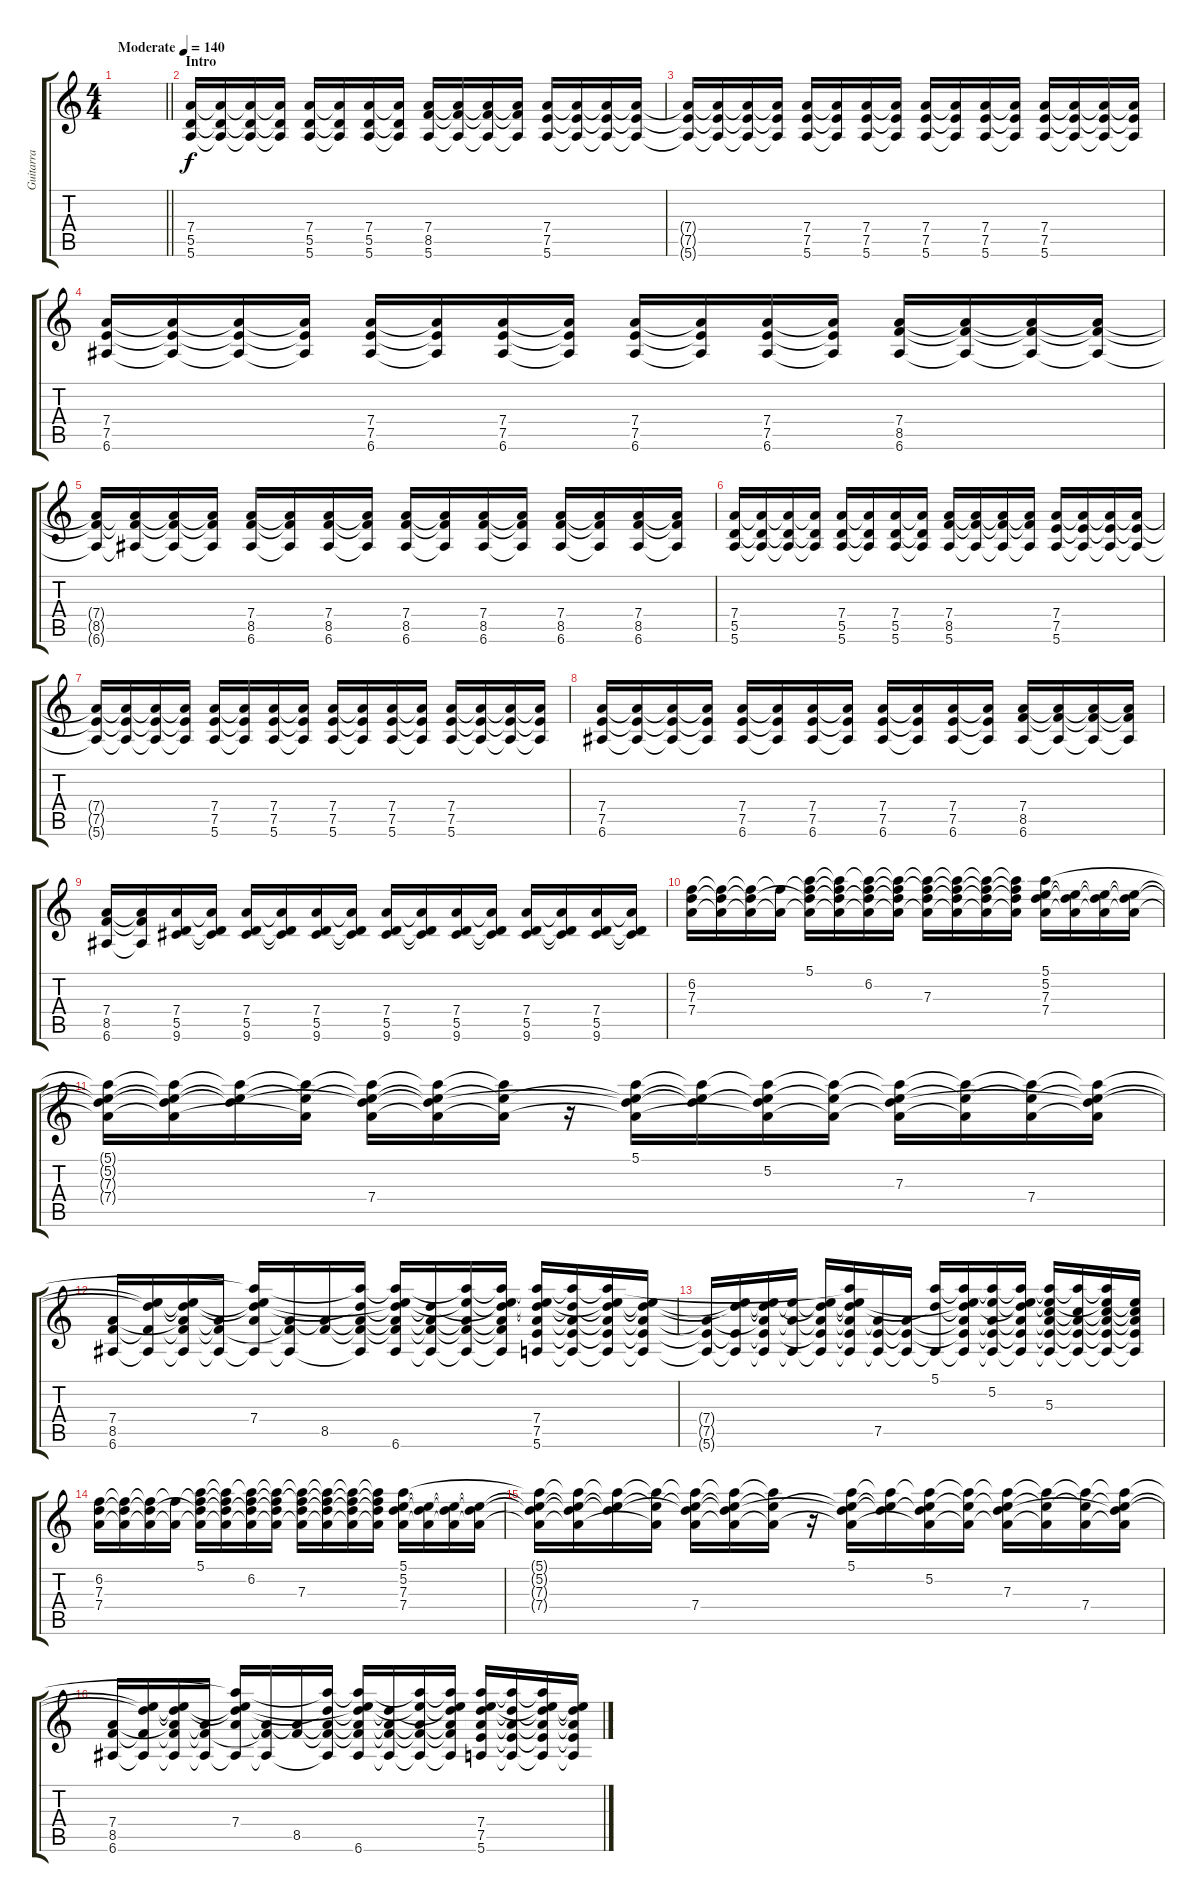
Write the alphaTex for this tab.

\track ("Guitarra" "Guitarra") {instrument distortionguitar}
\staff {score tabs}
\tuning (E4 B3 G3 D3 A2 E2) {hide}
\ts (4 4)
\tempo (140 "Moderate")
\clef g2
\barLineRight lightlight
\ks c
|
\section ("" "Intro")
(7.4 5.5 5.6).16 (7.4{t} 5.5{t} 5.6{t}).16 (7.4{t} 5.5{t} 5.6{t}).16 (7.4{t} 5.5{t} 5.6{t}).16 (7.4 5.5 5.6).16 (7.4{t} 5.5{t} 5.6{t}).16 (7.4 5.5 5.6).16 (7.4{t} 5.5{t} 5.6{t}).16 (7.4 8.5 5.6).16 (7.4{t} 8.5{t} 5.6{t}).16 (7.4{t} 8.5{t} 5.6{t}).16 (7.4{t} 8.5{t} 5.6{t}).16 (7.4 7.5 5.6).16 (7.4{t} 7.5{t} 5.6{t}).16 (7.4{t} 7.5{t} 5.6{t}).16 (7.4{t} 7.5{t} 5.6{t}).16 |
(7.4{t} 7.5{t} 5.6{t}).16 (7.4{t} 7.5{t} 5.6{t}).16 (7.4{t} 7.5{t} 5.6{t}).16 (7.4{t} 7.5{t} 5.6{t}).16 (7.4 7.5 5.6).16 (7.4{t} 7.5{t} 5.6{t}).16 (7.4 7.5 5.6).16 (7.4{t} 7.5{t} 5.6{t}).16 (7.4 7.5 5.6).16 (7.4{t} 7.5{t} 5.6{t}).16 (7.4 7.5 5.6).16 (7.4{t} 7.5{t} 5.6{t}).16 (7.4 7.5 5.6).16 (7.4{t} 7.5{t} 5.6{t}).16 (7.4{t} 7.5{t} 5.6{t}).16 (7.4{t} 7.5{t} 5.6{t}).16 |
(7.4 7.5 6.6).16 (7.4{t} 7.5{t} 6.6{t}).16 (7.4{t} 7.5{t} 6.6{t}).16 (7.4{t} 7.5{t} 6.6{t}).16 (7.4 7.5 6.6).16 (7.4{t} 7.5{t} 6.6{t}).16 (7.4 7.5 6.6).16 (7.4{t} 7.5{t} 6.6{t}).16 (7.4 7.5 6.6).16 (7.4{t} 7.5{t} 6.6{t}).16 (7.4 7.5 6.6).16 (7.4{t} 7.5{t} 6.6{t}).16 (7.4 8.5 6.6).16 (7.4{t} 8.5{t} 6.6{t}).16 (7.4{t} 8.5{t} 6.6{t}).16 (7.4{t} 8.5{t} 6.6{t}).16 |
(7.4{t} 8.5{t} 6.6{t}).16 (7.4{t} 8.5{t} 6.6{t}).16 (7.4{t} 8.5{t} 6.6{t}).16 (7.4{t} 8.5{t} 6.6{t}).16 (7.4 8.5 6.6).16 (7.4{t} 8.5{t} 6.6{t}).16 (7.4 8.5 6.6).16 (7.4{t} 8.5{t} 6.6{t}).16 (7.4 8.5 6.6).16 (7.4{t} 8.5{t} 6.6{t}).16 (7.4 8.5 6.6).16 (7.4{t} 8.5{t} 6.6{t}).16 (7.4 8.5 6.6).16 (7.4{t} 8.5{t} 6.6{t}).16 (7.4 8.5 6.6).16 (7.4{t} 8.5{t} 6.6{t}).16 |
(7.4 5.5 5.6).16 (7.4{t} 5.5{t} 5.6{t}).16 (7.4{t} 5.5{t} 5.6{t}).16 (7.4{t} 5.5{t} 5.6{t}).16 (7.4 5.5 5.6).16 (7.4{t} 5.5{t} 5.6{t}).16 (7.4 5.5 5.6).16 (7.4{t} 5.5{t} 5.6{t}).16 (7.4 8.5 5.6).16 (7.4{t} 8.5{t} 5.6{t}).16 (7.4{t} 8.5{t} 5.6{t}).16 (7.4{t} 8.5{t} 5.6{t}).16 (7.4 7.5 5.6).16 (7.4{t} 7.5{t} 5.6{t}).16 (7.4{t} 7.5{t} 5.6{t}).16 (7.4{t} 7.5{t} 5.6{t}).16 |
(7.4{t} 7.5{t} 5.6{t}).16 (7.4{t} 7.5{t} 5.6{t}).16 (7.4{t} 7.5{t} 5.6{t}).16 (7.4{t} 7.5{t} 5.6{t}).16 (7.4 7.5 5.6).16 (7.4{t} 7.5{t} 5.6{t}).16 (7.4 7.5 5.6).16 (7.4{t} 7.5{t} 5.6{t}).16 (7.4 7.5 5.6).16 (7.4{t} 7.5{t} 5.6{t}).16 (7.4 7.5 5.6).16 (7.4{t} 7.5{t} 5.6{t}).16 (7.4 7.5 5.6).16 (7.4{t} 7.5{t} 5.6{t}).16 (7.4{t} 7.5{t} 5.6{t}).16 (7.4{t} 7.5{t} 5.6{t}).16 |
(7.4 7.5 6.6).16 (7.4{t} 7.5{t} 6.6{t}).16 (7.4{t} 7.5{t} 6.6{t}).16 (7.4{t} 7.5{t} 6.6{t}).16 (7.4 7.5 6.6).16 (7.4{t} 7.5{t} 6.6{t}).16 (7.4 7.5 6.6).16 (7.4{t} 7.5{t} 6.6{t}).16 (7.4 7.5 6.6).16 (7.4{t} 7.5{t} 6.6{t}).16 (7.4 7.5 6.6).16 (7.4{t} 7.5{t} 6.6{t}).16 (7.4 8.5 6.6).16 (7.4{t} 8.5{t} 6.6{t}).16 (7.4{t} 8.5{t} 6.6{t}).16 (7.4{t} 8.5{t} 6.6{t}).16 |
(7.4 8.5 6.6).16 (7.4{t} 8.5{t} 6.6{t}).16 (7.4 5.5 9.6).16 (7.4{t} 5.5{t} 9.6{t}).16 (7.4 5.5 9.6).16 (7.4{t} 5.5{t} 9.6{t}).16 (7.4 5.5 9.6).16 (7.4{t} 5.5{t} 9.6{t}).16 (7.4 5.5 9.6).16 (7.4{t} 5.5{t} 9.6{t}).16 (7.4 5.5 9.6).16 (7.4{t} 5.5{t} 9.6{t}).16 (7.4 5.5 9.6).16 (7.4{t} 5.5{t} 9.6{t}).16 (7.4 5.5 9.6).16 (7.4{t} 5.5{t} 9.6{t}).16 |
(6.2 7.3 7.4).16{instrument electricguitarjazz} (6.2{t} 7.3{t} 7.4{t}).16 (6.2{t} 7.3{t} 7.4{t}).16 (6.2{t} 7.4{t}).16 (5.1 6.2{t} 7.3{t} 7.4{t}).16 (5.1{t} 6.2{t} 7.3{t} 7.4{t}).16 (5.1{t} 6.2 7.3{t} 7.4{t}).16 (5.1{t} 6.2{t} 7.3{t} 7.4{t}).16 (5.1{t} 6.2{t} 7.3 7.4{t}).16 (5.1{t} 6.2{t} 7.3{t} 7.4{t}).16 (5.1{t} 6.2{t} 7.3{t} 7.4{t}).16 (5.1{t} 6.2{t} 7.3{t} 7.4{t}).16 (5.1 5.2 7.3 7.4).16 (5.2{t} 7.3{t} 7.4{t}).16 (5.2{t} 7.3{t} 7.4{t}).16 (5.2{t} 7.3{t} 7.4{t}).16 |
(5.1{t} 5.2{t} 7.3{t} 7.4{t}).16 (5.1{t} 5.2{t} 7.3{t} 7.4{t}).16 (5.1{t} 5.2{t} 7.3{t}).16 (5.1{t} 5.2{t} 7.4{t}).16 (5.1{t} 5.2{t} 7.3{t} 7.4).16 (5.1{t} 5.2{t} 7.3{t} 7.4{t}).16 (5.1{t} 5.2{t} 7.4{t}).16 r.16 (5.1 5.2{t} 7.3{t} 7.4{t}).16 (5.1{t} 5.2{t} 7.3{t}).16 (5.1{t} 5.2 7.3{t} 7.4{t}).16 (5.1{t} 5.2{t} 7.4{t}).16 (5.1{t} 5.2{t} 7.3 7.4{t}).16 (5.1{t} 5.2{t} 7.4{t}).16 (5.1{t} 5.2{t} 7.4).16 (5.1{t} 5.2{t} 7.3{t} 7.4{t}).16 |
(7.4 8.5 6.6).16 (5.2{t} 7.3{t} 8.5{t} 6.6{t}).16 (5.2{t} 7.3{t} 7.4{t} 8.5{t} 6.6{t}).16 (7.4{t} 8.5{t} 6.6{t}).16 (5.1{t} 5.2{t} 7.3{t} 7.4 6.6{t}).16 (7.4{t} 8.5{t} 6.6{t}).16 (7.4{t} 8.5).16 (5.1{t} 7.3{t} 7.4{t} 8.5{t} 6.6{t}).16 (5.1{t} 5.2{t} 7.3{t} 7.4{t} 8.5{t} 6.6).16 (7.3{t} 7.4{t} 8.5{t} 6.6{t}).16 (5.1{t} 5.2{t} 7.4{t} 8.5{t} 6.6{t}).16 (5.1{t} 5.2{t} 7.3{t} 7.4{t} 8.5{t} 6.6{t}).16 (5.1{t} 5.2{t} 7.3{t} 7.4 7.5 5.6).16 (5.1{t} 7.3{t} 7.4{t} 7.5{t} 5.6{t}).16 (5.1{t} 5.2{t} 7.3{t} 7.4{t} 7.5{t} 5.6{t}).16 (5.2{t} 7.3{t} 7.4{t} 7.5{t} 5.6{t}).16 |
(7.4{t} 7.5{t} 5.6{t}).16 (5.2{t} 7.3{t} 7.5{t} 5.6{t}).16 (5.2{t} 7.3{t} 7.4{t} 7.5{t} 5.6{t}).16 (5.2{t} 7.4{t} 5.6{t}).16 (5.2{t} 7.3{t} 7.4{t} 7.5{t} 5.6{t}).16 (5.1{t} 5.2{t} 7.3{t} 7.4{t} 7.5{t} 5.6{t}).16 (7.4{t} 7.5 5.6{t}).16 (7.4{t} 7.5{t} 5.6{t}).16 (5.1 7.3{t} 5.6{t}).16 (5.1{t} 5.2{t} 7.3{t} 7.4{t} 7.5{t} 5.6{t}).16 (5.1{t} 5.2 7.4{t} 7.5{t} 5.6{t}).16 (5.1{t} 5.2{t} 7.3{t} 7.4{t} 7.5{t} 5.6{t}).16 (5.1{t} 5.2{t} 5.3 7.4{t} 7.5{t} 5.6{t}).16 (5.1{t} 5.3{t} 7.4{t} 7.5{t} 5.6{t}).16 (5.1{t} 5.2{t} 5.3{t} 7.4{t} 7.5{t} 5.6{t}).16 (5.2{t} 5.3{t} 7.4{t} 7.5{t} 5.6{t}).16 |
(6.2 7.3 7.4).16 (6.2{t} 7.3{t} 7.4{t}).16 (6.2{t} 7.3{t} 7.4{t}).16 (6.2{t} 7.4{t}).16 (5.1 6.2{t} 7.3{t} 7.4{t}).16 (5.1{t} 6.2{t} 7.3{t} 7.4{t}).16 (5.1{t} 6.2 7.3{t} 7.4{t}).16 (5.1{t} 6.2{t} 7.3{t} 7.4{t}).16 (5.1{t} 6.2{t} 7.3 7.4{t}).16 (5.1{t} 6.2{t} 7.3{t} 7.4{t}).16 (5.1{t} 6.2{t} 7.3{t} 7.4{t}).16 (5.1{t} 6.2{t} 7.3{t} 7.4{t}).16 (5.1 5.2 7.3 7.4).16 (5.2{t} 7.3{t} 7.4{t}).16 (5.2{t} 7.3{t} 7.4{t}).16 (5.2{t} 7.3{t} 7.4{t}).16 |
(5.1{t} 5.2{t} 7.3{t} 7.4{t}).16 (5.1{t} 5.2{t} 7.3{t} 7.4{t}).16 (5.1{t} 5.2{t} 7.3{t}).16 (5.1{t} 5.2{t} 7.4{t}).16 (5.1{t} 5.2{t} 7.3{t} 7.4).16 (5.1{t} 5.2{t} 7.3{t} 7.4{t}).16 (5.1{t} 5.2{t} 7.4{t}).16 r.16 (5.1 5.2{t} 7.3{t} 7.4{t}).16 (5.1{t} 5.2{t} 7.3{t}).16 (5.1{t} 5.2 7.3{t} 7.4{t}).16 (5.1{t} 5.2{t} 7.4{t}).16 (5.1{t} 5.2{t} 7.3 7.4{t}).16 (5.1{t} 5.2{t} 7.4{t}).16 (5.1{t} 5.2{t} 7.4).16 (5.1{t} 5.2{t} 7.3{t} 7.4{t}).16 |
(7.4 8.5 6.6).16 (5.2{t} 7.3{t} 8.5{t} 6.6{t}).16 (5.2{t} 7.3{t} 7.4{t} 8.5{t} 6.6{t}).16 (7.4{t} 8.5{t} 6.6{t}).16 (5.1{t} 5.2{t} 7.3{t} 7.4 6.6{t}).16 (7.4{t} 8.5{t} 6.6{t}).16 (7.4{t} 8.5).16 (5.1{t} 7.3{t} 7.4{t} 8.5{t} 6.6{t}).16 (5.1{t} 5.2{t} 7.3{t} 7.4{t} 8.5{t} 6.6).16 (7.3{t} 7.4{t} 8.5{t} 6.6{t}).16 (5.1{t} 5.2{t} 7.4{t} 8.5{t} 6.6{t}).16 (5.1{t} 5.2{t} 7.3{t} 7.4{t} 8.5{t} 6.6{t}).16 (5.1{t} 5.2{t} 7.3{t} 7.4 7.5 5.6).16 (5.1{t} 7.3{t} 7.4{t} 7.5{t} 5.6{t}).16 (5.1{t} 5.2{t} 7.3{t} 7.4{t} 7.5{t} 5.6{t}).16 (5.2{t} 7.3{t} 7.4{t} 7.5{t} 5.6{t}).16
